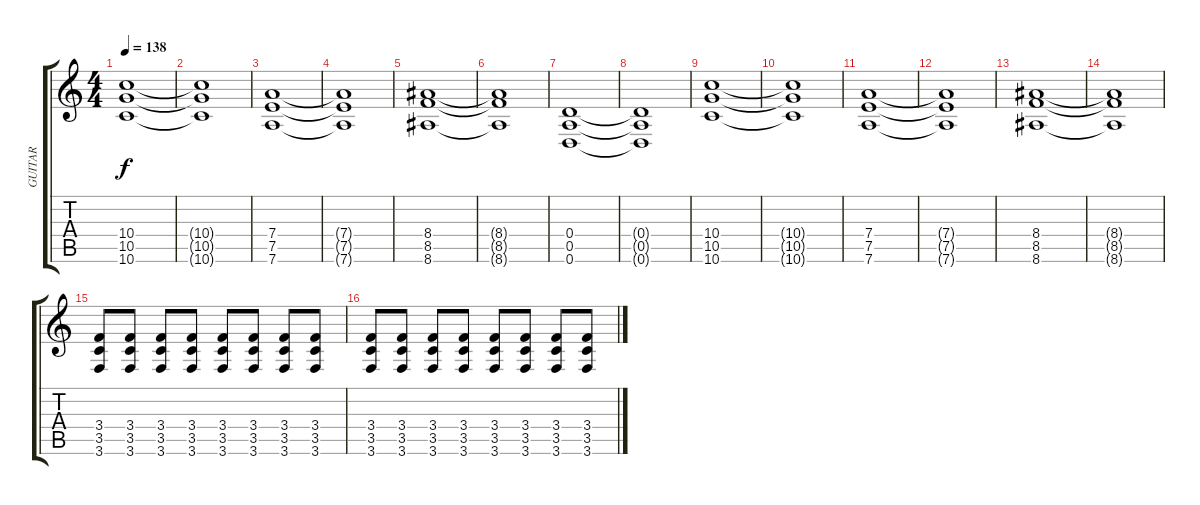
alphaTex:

\track ("GUITAR" "GUITAR") {instrument distortionguitar}
\staff {score tabs}
\tuning (E4 B3 G3 D3 A2 D2) {hide}
\ts (4 4)
\tempo 138
\clef g2
\ks c
(10.4 10.5 10.6).1{dy f} |
(10.4{t} 10.5{t} 10.6{t}).1 |
(7.4 7.5 7.6).1 |
(7.4{t} 7.5{t} 7.6{t}).1 |
(8.4 8.5 8.6).1 |
(8.4{t} 8.5{t} 8.6{t}).1 |
(0.4 0.5 0.6).1 |
(0.4{t} 0.5{t} 0.6{t}).1 |
(10.4 10.5 10.6).1 |
(10.4{t} 10.5{t} 10.6{t}).1 |
(7.4 7.5 7.6).1 |
(7.4{t} 7.5{t} 7.6{t}).1 |
(8.4 8.5 8.6).1 |
(8.4{t} 8.5{t} 8.6{t}).1 |
(3.4 3.5 3.6).8 (3.4 3.5 3.6).8 (3.4 3.5 3.6).8 (3.4 3.5 3.6).8 (3.4 3.5 3.6).8 (3.4 3.5 3.6).8 (3.4 3.5 3.6).8 (3.4 3.5 3.6).8 |
(3.4 3.5 3.6).8 (3.4 3.5 3.6).8 (3.4 3.5 3.6).8 (3.4 3.5 3.6).8 (3.4 3.5 3.6).8 (3.4 3.5 3.6).8 (3.4 3.5 3.6).8 (3.4 3.5 3.6).8
